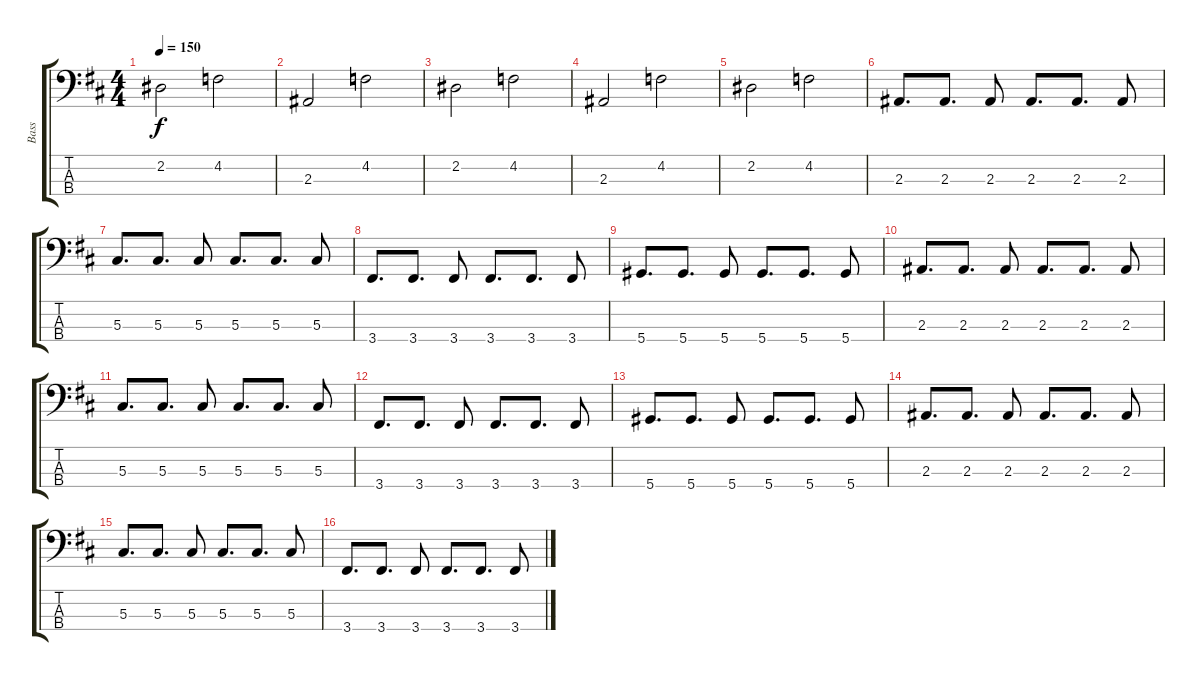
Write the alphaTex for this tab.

\track ("Bass" "Bass") {instrument electricbasspick}
\staff {score tabs}
\tuning (Gb2 Db2 Ab1 Eb1) {hide}
\ts (4 4)
\tempo 150
\clef f4
\ks d
2.2.2{dy f} 4.2.2 |
2.3.2 4.2.2 |
2.2.2 4.2.2 |
2.3.2 4.2.2 |
2.2.2 4.2.2 |
2.3.8{d} 2.3.8{d} 2.3.8 2.3.8{d} 2.3.8{d} 2.3.8 |
5.3.8{d} 5.3.8{d} 5.3.8 5.3.8{d} 5.3.8{d} 5.3.8 |
3.4.8{d} 3.4.8{d} 3.4.8 3.4.8{d} 3.4.8{d} 3.4.8 |
5.4.8{d} 5.4.8{d} 5.4.8 5.4.8{d} 5.4.8{d} 5.4.8 |
2.3.8{d} 2.3.8{d} 2.3.8 2.3.8{d} 2.3.8{d} 2.3.8 |
5.3.8{d} 5.3.8{d} 5.3.8 5.3.8{d} 5.3.8{d} 5.3.8 |
3.4.8{d} 3.4.8{d} 3.4.8 3.4.8{d} 3.4.8{d} 3.4.8 |
5.4.8{d} 5.4.8{d} 5.4.8 5.4.8{d} 5.4.8{d} 5.4.8 |
2.3.8{d} 2.3.8{d} 2.3.8 2.3.8{d} 2.3.8{d} 2.3.8 |
5.3.8{d} 5.3.8{d} 5.3.8 5.3.8{d} 5.3.8{d} 5.3.8 |
3.4.8{d} 3.4.8{d} 3.4.8 3.4.8{d} 3.4.8{d} 3.4.8
